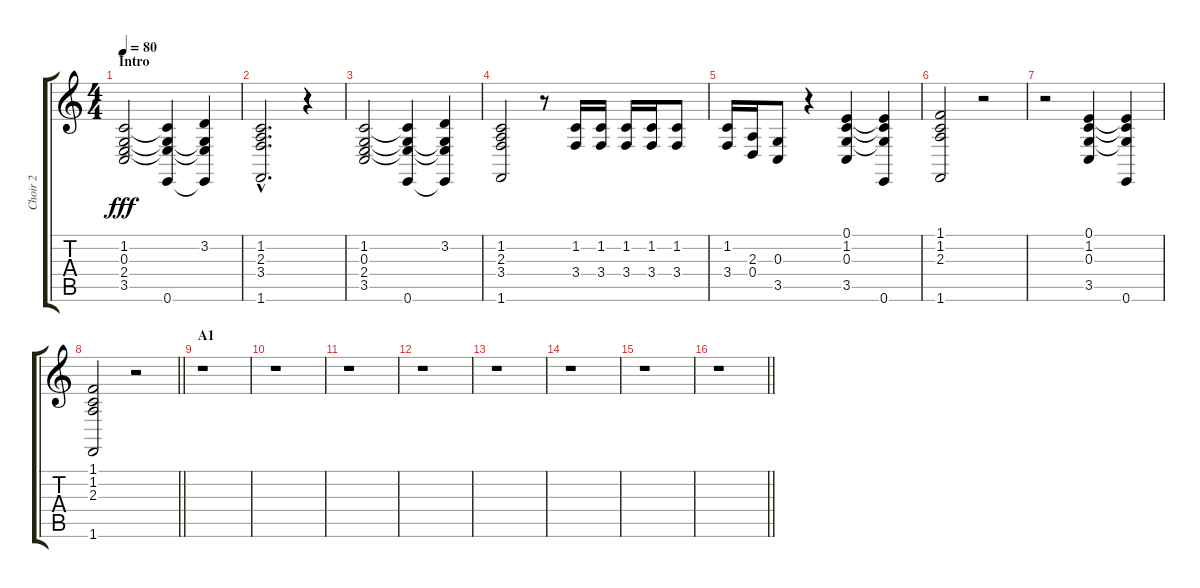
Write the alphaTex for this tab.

\track ("Choir 2" "Choir 2") {instrument choiraahs}
\staff {score tabs}
\tuning (E4 B3 G3 D3 A2 E2) {hide}
\ts (4 4)
\section ("" "Intro")
\tempo 80
\clef g2
\ks c
(1.2 0.3 2.4 3.5).2{dy fff instrument choiraahs} (1.2{t} 0.3{t} 2.4{t} 0.6).4 (3.2 0.3{t} 2.4{t} 0.6{t}).4 |
(1.2{hac} 2.3{hac} 3.4{hac} 1.6{hac}).2{d} r.4 |
(1.2 0.3 2.4 3.5).2 (1.2{t} 0.3{t} 2.4{t} 0.6).4 (3.2 0.3{t} 2.4{t} 0.6{t}).4 |
(1.2 2.3 3.4 1.6).2 r.8 (1.2 3.4).16 (1.2 3.4).16 (1.2 3.4).16 (1.2 3.4).16 (1.2 3.4).8 |
(1.2 3.4).16 (2.3 0.4).16 (0.3 3.5).8 r.4 (0.1 1.2 0.3 3.5).4 (0.1{t} 1.2{t} 0.3{t} 0.6).4 |
(1.1 1.2 2.3 1.6).2 r.2 |
r.2 (0.1 1.2 0.3 3.5).4 (0.1{t} 1.2{t} 0.3{t} 0.6).4 |
\barLineRight lightlight
(1.1 1.2 2.3 1.6).2 r.2 |
\section ("" "A1")
r.1 |
r.1 |
r.1 |
r.1 |
r.1 |
r.1 |
r.1 |
\barLineRight lightlight
r.1
